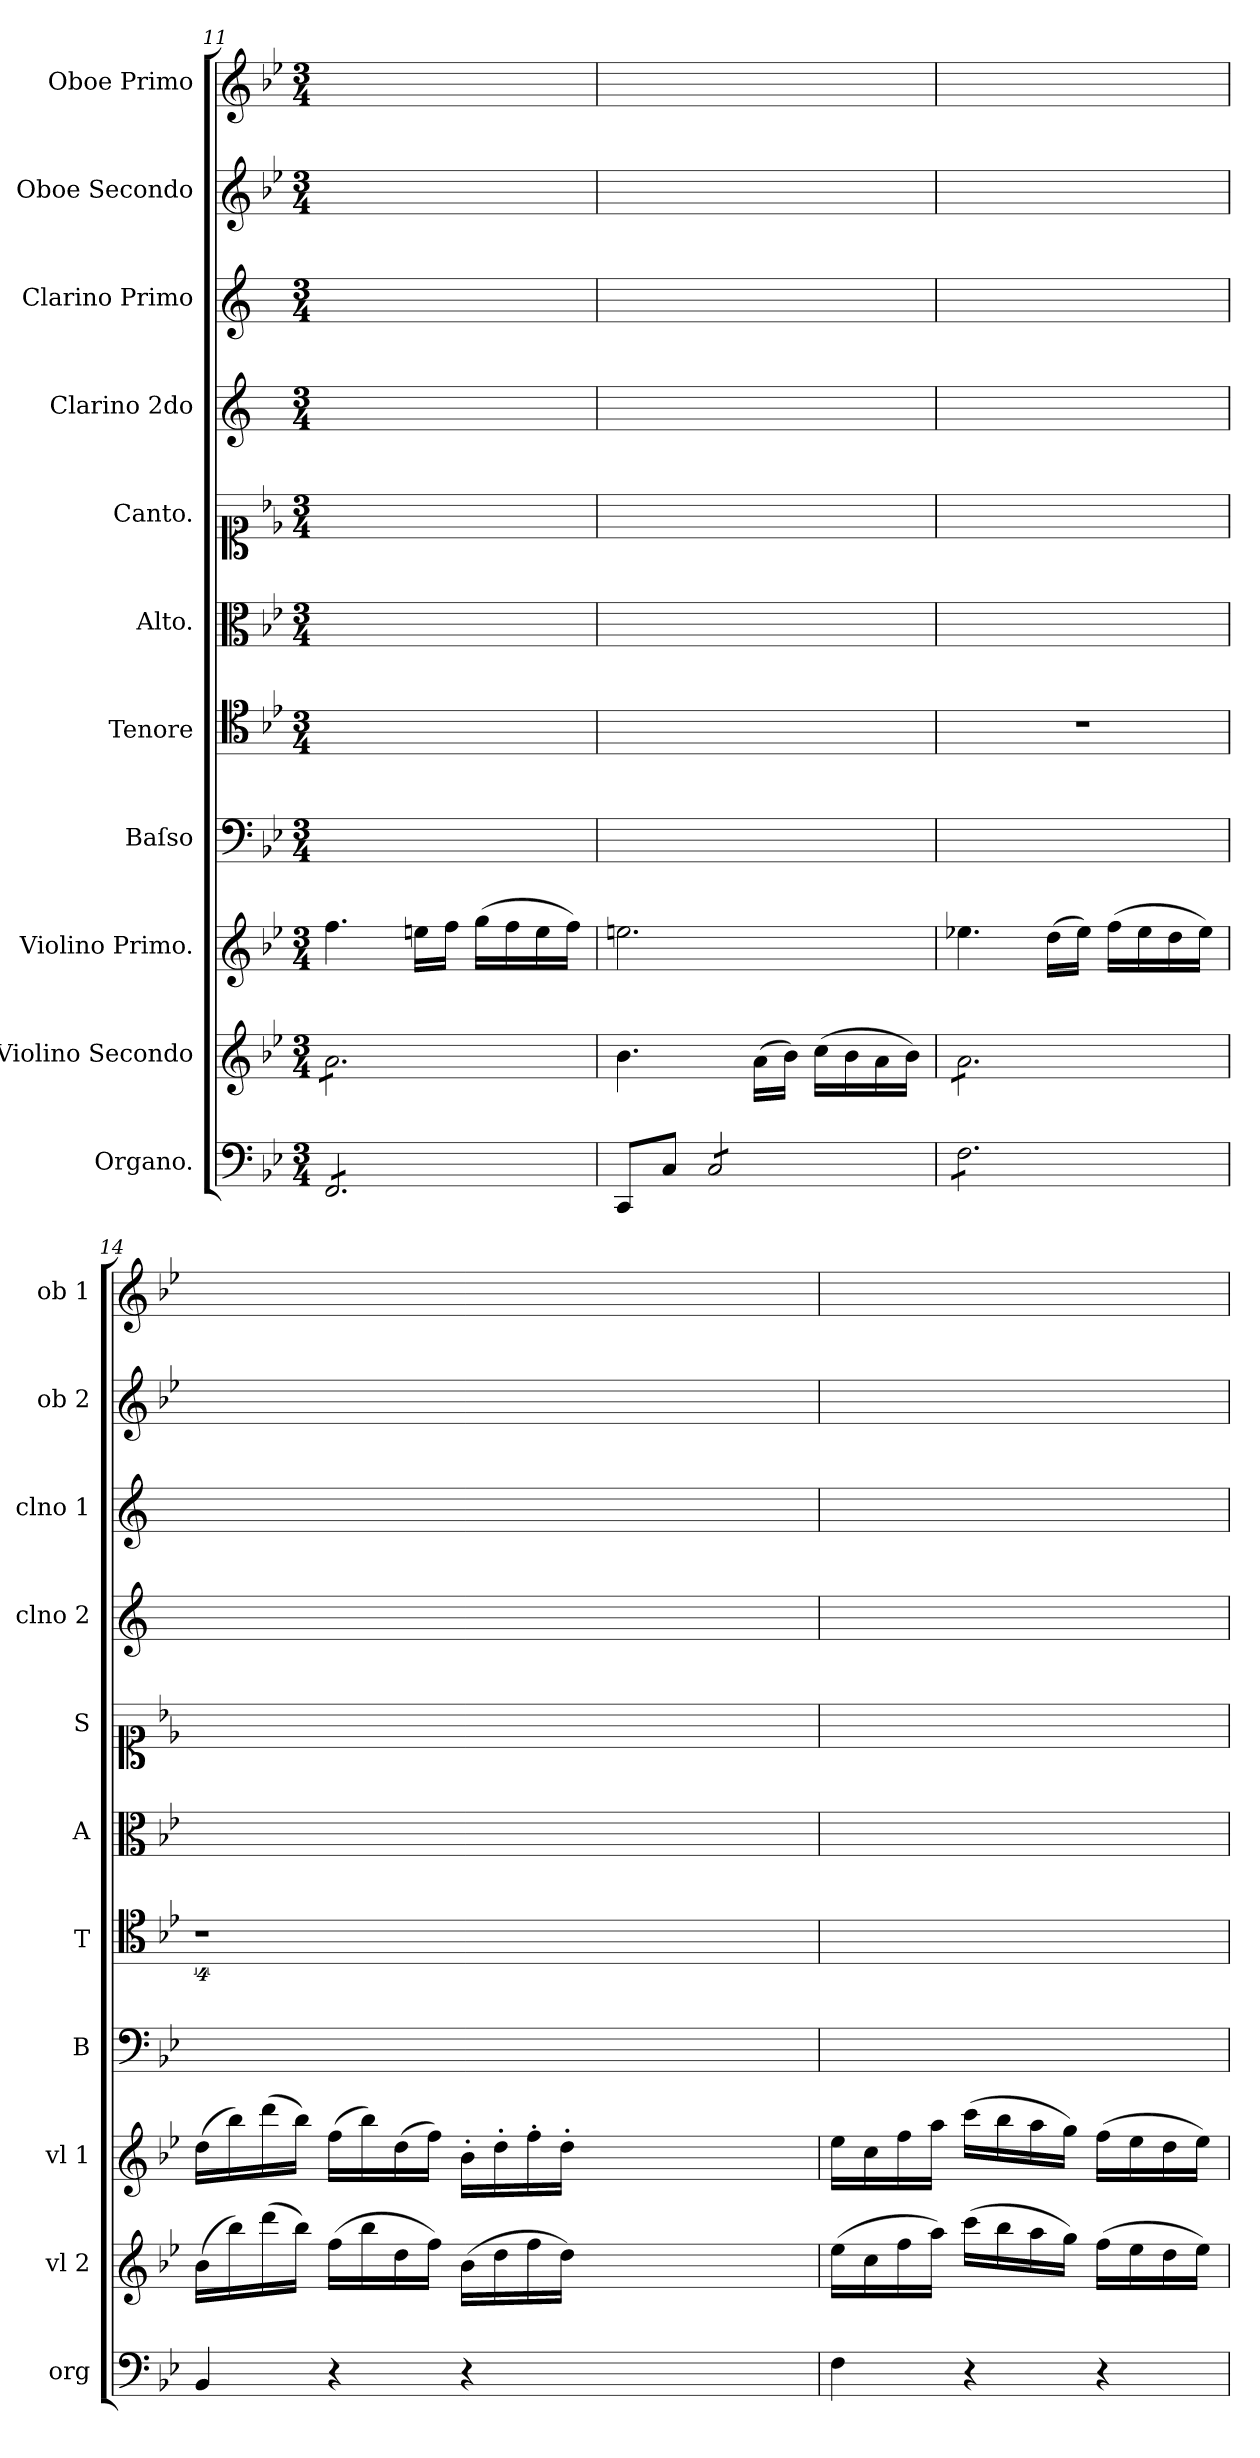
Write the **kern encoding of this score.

**kern	**kern	**kern	**kern	**kern	**kern	**kern	**kern	**kern	**kern	**kern
*part11	*part10	*part9	*part8	*part7	*part6	*part5	*part4	*part3	*part2	*part1
*staff11	*staff10	*staff9	*staff8	*staff7	*staff6	*staff5	*staff4	*staff3	*staff2	*staff1
*I"Organo.	*I"Violino Secondo	*I"Violino Primo.	*I"Baſso	*I"Tenore	*I"Alto.	*I"Canto.	*I"Clarino 2do	*I"Clarino Primo	*I"Oboe Secondo	*I"Oboe Primo
*I'org	*I'vl 2	*I'vl 1	*I'B	*I'T	*I'A	*I'S	*I'clno 2	*I'clno 1	*I'ob 2	*I'ob 1
*clefF4	*clefG2	*clefG2	*clefF4	*clefC4	*clefC3	*clefC1	*clefG2	*clefG2	*clefG2	*clefG2
*	*	*	*	*	*	*	*ITrd1c2	*ITrd1c2	*	*
*k[b-e-]	*k[b-e-]	*k[b-e-]	*k[b-e-]	*k[b-e-]	*k[b-e-]	*k[b-e-]	*k[b-e-]	*k[b-e-]	*k[b-e-]	*k[b-e-]
*B-:	*B-:	*B-:	*B-:	*B-:	*B-:	*B-:	*B-:	*B-:	*B-:	*B-:
*M3/4	*M3/4	*M3/4	*M3/4	*M3/4	*M3/4	*M3/4	*M3/4	*M3/4	*M3/4	*M3/4
=11	=11	=11	=11	=11	=11	=11	=11	=11	=11	=11
*tremolo	*	*	*	*	*	*	*	*	*	*
*	*tremolo	*	*	*	*	*	*	*	*	*
8FF/L	8a\L	4.ff\	2.ryy	2.ryy	2.ryy	2.ryy	2.ryy	2.ryy	2.ryy	2.ryy
8FF/	8a\	.	.	.	.	.	.	.	.	.
8FF/	8a\	.	.	.	.	.	.	.	.	.
8FF/	8a\	16een\LL	.	.	.	.	.	.	.	.
.	.	16ff\JJ	.	.	.	.	.	.	.	.
8FF/	8a\	(16gg\LL	.	.	.	.	.	.	.	.
.	.	16ff\	.	.	.	.	.	.	.	.
8FF/J	8a\J	16ee\	.	.	.	.	.	.	.	.
*	*Xtremolo	*	*	*	*	*	*	*	*	*
*Xtremolo	*	*	*	*	*	*	*	*	*	*
.	.	16ff\JJ)	.	.	.	.	.	.	.	.
=12	=12	=12	=12	=12	=12	=12	=12	=12	=12	=12
8CC/L	4.b-\	2.een\	2.ryy	2.ryy	2.ryy	2.ryy	2.ryy	2.ryy	2.ryy	2.ryy
8C/J	.	.	.	.	.	.	.	.	.	.
*tremolo	*	*	*	*	*	*	*	*	*	*
8C/L	.	.	.	.	.	.	.	.	.	.
8C/	(16a\LL	.	.	.	.	.	.	.	.	.
.	16b-\JJ)	.	.	.	.	.	.	.	.	.
8C/	(16cc\LL	.	.	.	.	.	.	.	.	.
.	16b-\	.	.	.	.	.	.	.	.	.
8C/J	16a\	.	.	.	.	.	.	.	.	.
.	16b-\JJ)	.	.	.	.	.	.	.	.	.
=13	=13	=13	=13	=13	=13	=13	=13	=13	=13	=13
*	*tremolo	*	*	*	*	*	*	*	*	*
8F\L	8a\L	4.ee-X\	2.ryy	2.r	2.ryy	2.ryy	2.ryy	2.ryy	2.ryy	2.ryy
8F\	8a\	.	.	.	.	.	.	.	.	.
8F\	8a\	.	.	.	.	.	.	.	.	.
8F\	8a\	(16dd\LL	.	.	.	.	.	.	.	.
.	.	16ee-\JJ)	.	.	.	.	.	.	.	.
8F\	8a\	(16ff\LL	.	.	.	.	.	.	.	.
.	.	16ee-\	.	.	.	.	.	.	.	.
8F\J	8a\J	16dd\	.	.	.	.	.	.	.	.
*	*Xtremolo	*	*	*	*	*	*	*	*	*
*Xtremolo	*	*	*	*	*	*	*	*	*	*
.	.	16ee-\JJ)	.	.	.	.	.	.	.	.
=14	=14	=14	=14	=14	=14	=14	=14	=14	=14	=14
4BB-/	(16b-\LL	(16dd\LL	2.ryy	4%9r	2.ryy	2.ryy	2.ryy	2.ryy	2.ryy	2.ryy
.	16bb-\)	16bb-\)	.	.	.	.	.	.	.	.
.	(16ddd\	(16ddd\	.	.	.	.	.	.	.	.
.	16bb-\JJ)	16bb-\JJ)	.	.	.	.	.	.	.	.
4r	(16ff\LL	(16ff\LL	.	.	.	.	.	.	.	.
.	16bb-\	16bb-\)	.	.	.	.	.	.	.	.
.	16dd\	(16dd\	.	.	.	.	.	.	.	.
.	16ff\JJ)	16ff\JJ)	.	.	.	.	.	.	.	.
4r	(16b-\LL	16b-'\LL	.	.	.	.	.	.	.	.
.	16dd\	16dd'\	.	.	.	.	.	.	.	.
.	16ff\	16ff'\	.	.	.	.	.	.	.	.
.	16dd\JJ)	16dd'\JJ	.	.	.	.	.	.	.	.
1.ryy	1.ryy	1.ryy	1.ryy	.	1.ryy	1.ryy	1.ryy	1.ryy	1.ryy	1.ryy
=15	=15	=15	=15	=15	=15	=15	=15	=15	=15	=15
4F\	(16ee-\LL	16ee-\LL	2.ryy	2.ryy	2.ryy	2.ryy	2.ryy	2.ryy	2.ryy	2.ryy
.	16cc\	16cc\	.	.	.	.	.	.	.	.
.	16ff\	16ff\	.	.	.	.	.	.	.	.
.	16aa\JJ)	16aa\JJ	.	.	.	.	.	.	.	.
4r	(16ccc\LL	(16ccc\LL	.	.	.	.	.	.	.	.
.	16bb-\	16bb-\	.	.	.	.	.	.	.	.
.	16aa\	16aa\	.	.	.	.	.	.	.	.
.	16gg\JJ)	16gg\JJ)	.	.	.	.	.	.	.	.
4r	(16ff\LL	(16ff\LL	.	.	.	.	.	.	.	.
.	16ee-\	16ee-\	.	.	.	.	.	.	.	.
.	16dd\	16dd\	.	.	.	.	.	.	.	.
.	16ee-\JJ)	16ee-\JJ)	.	.	.	.	.	.	.	.
=	=	=	=	=	=	=	=	=	=	=
*-	*-	*-	*-	*-	*-	*-	*-	*-	*-	*-
